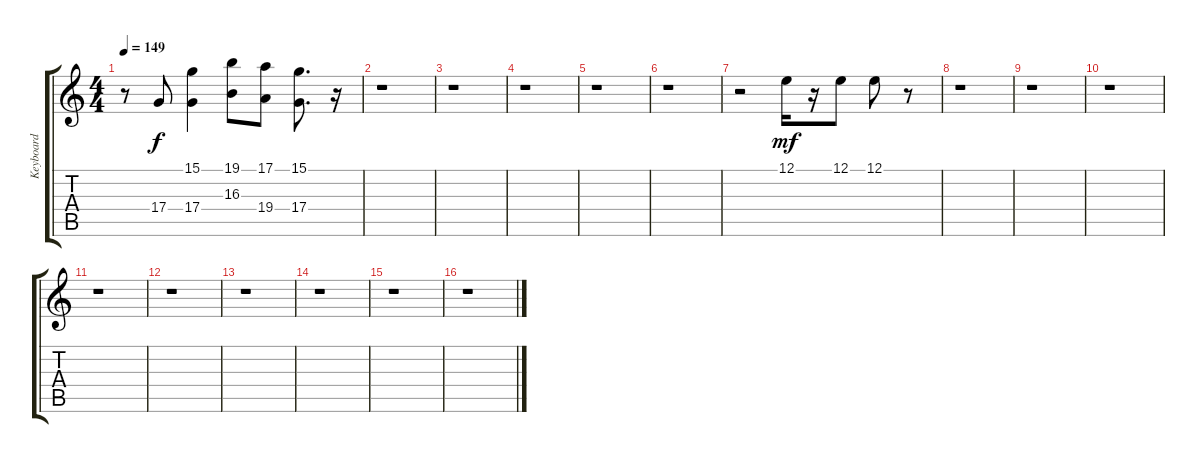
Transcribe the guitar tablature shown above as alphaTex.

\track ("Keyboard" "Keyboard") {instrument lead1square}
\staff {score tabs}
\tuning (E4 B3 G3 D3 A2 E2) {hide}
\ts (4 4)
\tempo 149
\clef g2
\ks c
r.8{dy f} 17.4.8 (15.1 17.4).4 (19.1 16.3).8 (17.1 19.4).8 (15.1 17.4).8{d} r.16 |
r.1 |
r.1 |
r.1 |
r.1 |
r.1 |
r.2 12.1.16{dy mf} r.16 12.1.8 12.1.8 r.8 |
r.1 |
r.1 |
r.1 |
r.1 |
r.1 |
r.1 |
r.1 |
r.1 |
r.1
